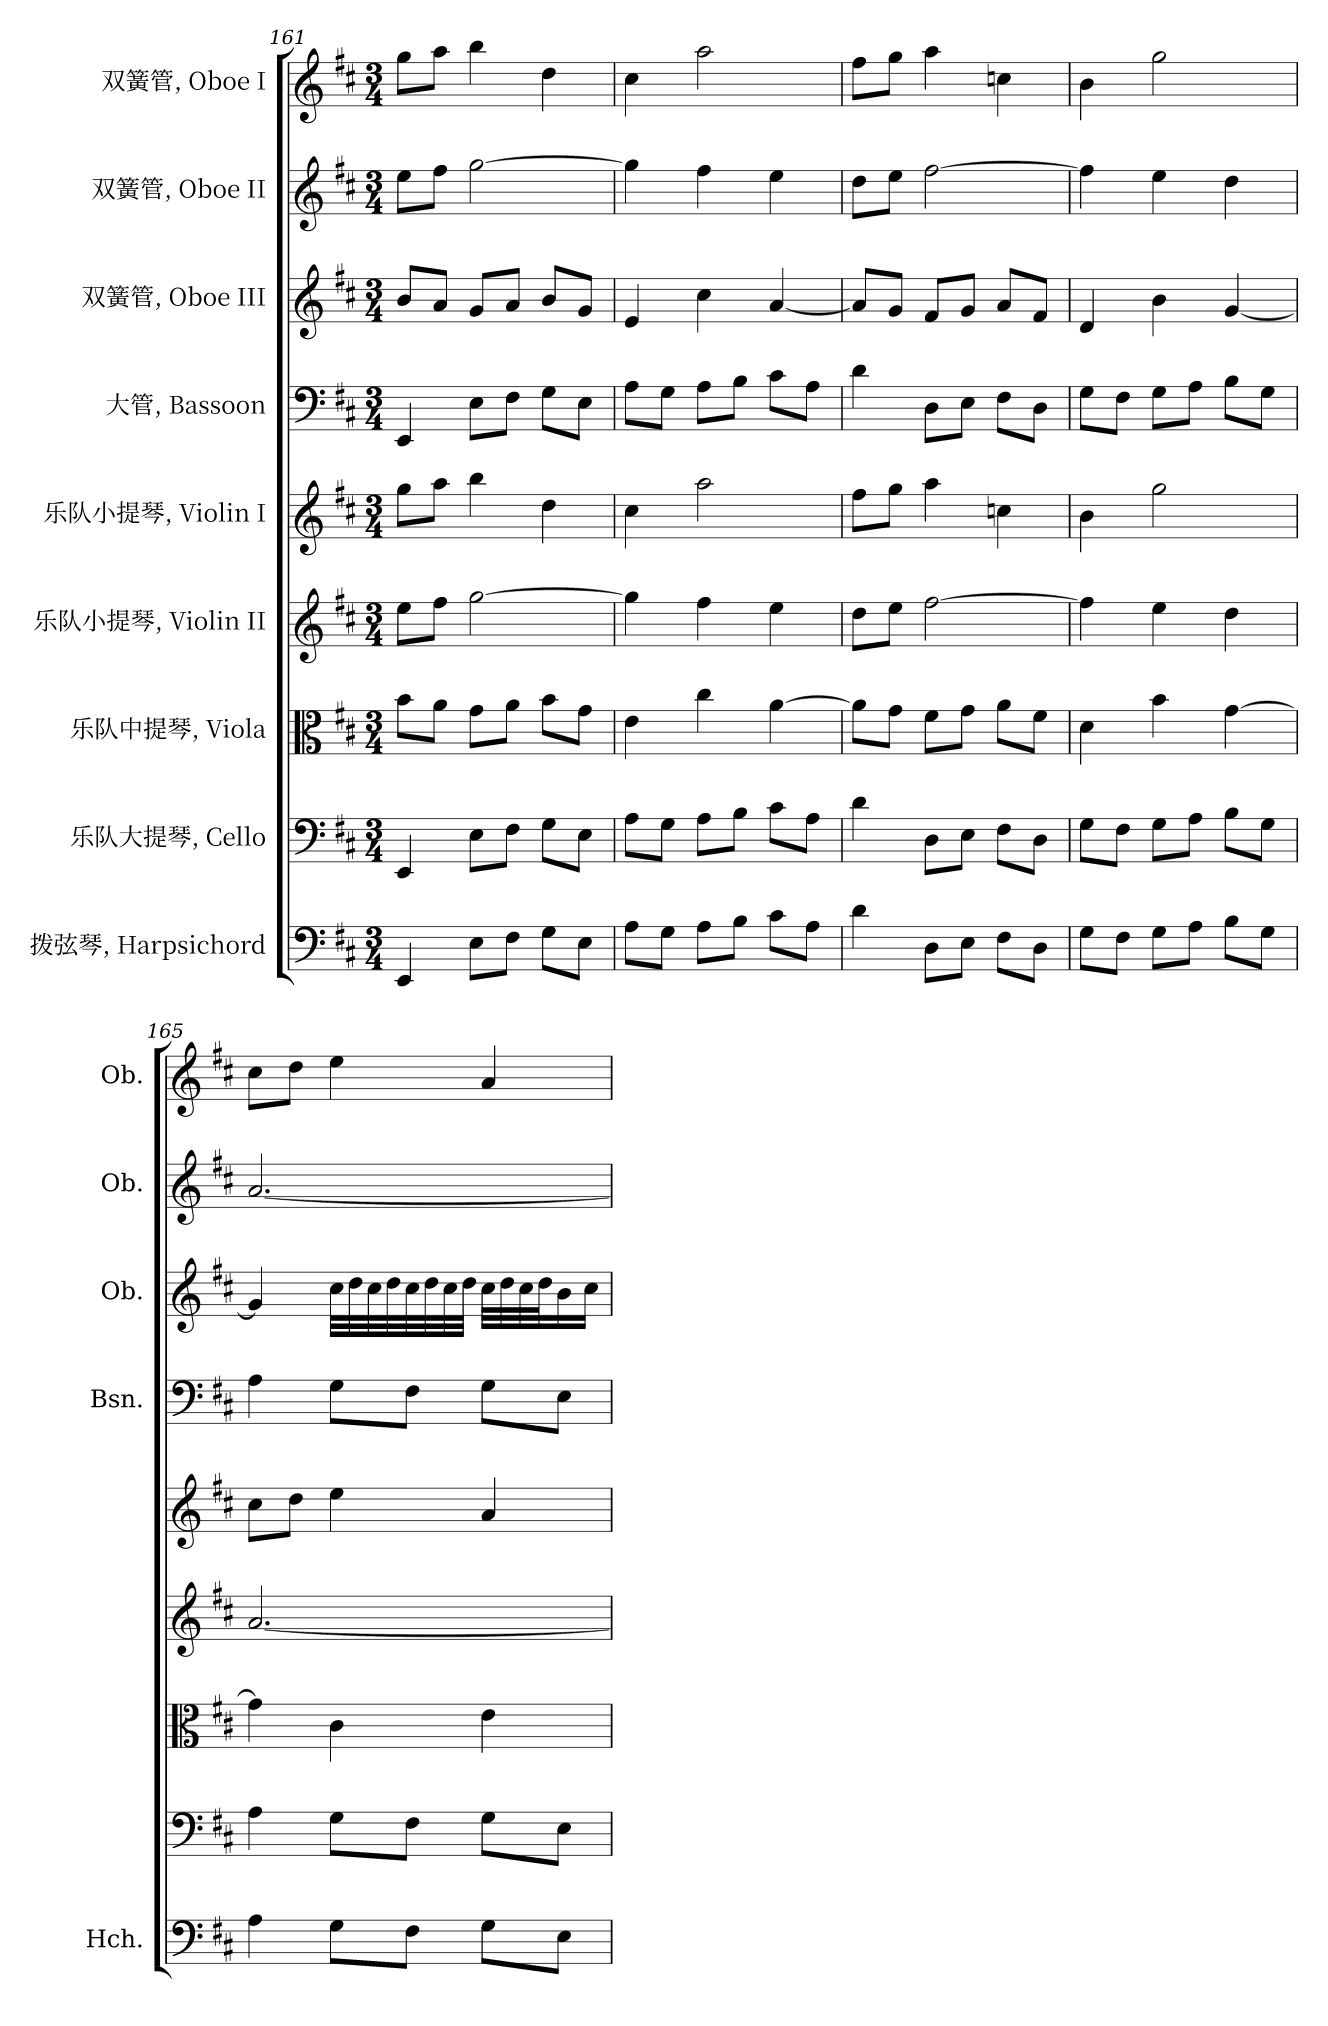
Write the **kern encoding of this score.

**kern	**kern	**kern	**kern	**kern	**kern	**kern	**kern	**kern
*part9	*part8	*part7	*part6	*part5	*part4	*part3	*part2	*part1
*staff9	*staff8	*staff7	*staff6	*staff5	*staff4	*staff3	*staff2	*staff1
*I"拨弦琴, Harpsichord	*I"乐队大提琴, Cello	*I"乐队中提琴, Viola	*I"乐队小提琴, Violin II	*I"乐队小提琴, Violin I	*I"大管, Bassoon	*I"双簧管, Oboe III	*I"双簧管, Oboe II	*I"双簧管, Oboe I
*I'Hch.	*	*	*	*	*I'Bsn.	*I'Ob.	*I'Ob.	*I'Ob.
!!LO:PB:g=z
*clefF4	*clefF4	*clefC3	*clefG2	*clefG2	*clefF4	*clefG2	*clefG2	*clefG2
*k[f#c#]	*k[f#c#]	*k[f#c#]	*k[f#c#]	*k[f#c#]	*k[f#c#]	*k[f#c#]	*k[f#c#]	*k[f#c#]
*M3/4	*M3/4	*M3/4	*M3/4	*M3/4	*M3/4	*M3/4	*M3/4	*M3/4
=161	=161	=161	=161	=161	=161	=161	=161	=161
4EE/	4EE/	8b\L	8ee\L	8gg\L	4EE/	8b/L	8ee\L	8gg\L
.	.	8a\J	8ff#\J	8aa\J	.	8a/J	8ff#\J	8aa\J
8E\L	8E\L	8g\L	[2gg\	4bb\	8E\L	8g/L	[2gg\	4bb\
8F#\J	8F#\J	8a\J	.	.	8F#\J	8a/J	.	.
8G\L	8G\L	8b\L	.	4dd\	8G\L	8b/L	.	4dd\
8E\J	8E\J	8g\J	.	.	8E\J	8g/J	.	.
=162	=162	=162	=162	=162	=162	=162	=162	=162
8A\L	8A\L	4e\	4gg\]	4cc#\	8A\L	4e/	4gg\]	4cc#\
8G\J	8G\J	.	.	.	8G\J	.	.	.
8A\L	8A\L	4cc#\	4ff#\	2aa\	8A\L	4cc#\	4ff#\	2aa\
8B\J	8B\J	.	.	.	8B\J	.	.	.
8c#\L	8c#\L	[4a\	4ee\	.	8c#\L	[4a/	4ee\	.
8A\J	8A\J	.	.	.	8A\J	.	.	.
=163	=163	=163	=163	=163	=163	=163	=163	=163
4d\	4d\	8a\L]	8dd\L	8ff#\L	4d\	8a/L]	8dd\L	8ff#\L
.	.	8g\J	8ee\J	8gg\J	.	8g/J	8ee\J	8gg\J
8D\L	8D\L	8f#\L	[2ff#\	4aa\	8D\L	8f#/L	[2ff#\	4aa\
8E\J	8E\J	8g\J	.	.	8E\J	8g/J	.	.
8F#\L	8F#\L	8a\L	.	4ccn\	8F#\L	8a/L	.	4ccn\
8D\J	8D\J	8f#\J	.	.	8D\J	8f#/J	.	.
=164	=164	=164	=164	=164	=164	=164	=164	=164
8G\L	8G\L	4d\	4ff#\]	4b\	8G\L	4d/	4ff#\]	4b\
8F#\J	8F#\J	.	.	.	8F#\J	.	.	.
8G\L	8G\L	4b\	4ee\	2gg\	8G\L	4b\	4ee\	2gg\
8A\J	8A\J	.	.	.	8A\J	.	.	.
8B\L	8B\L	[4g\	4dd\	.	8B\L	[4g/	4dd\	.
8G\J	8G\J	.	.	.	8G\J	.	.	.
=165	=165	=165	=165	=165	=165	=165	=165	=165
4A\	4A\	4g\]	[2.a/	8cc#\L	4A\	4g/]	[2.a/	8cc#\L
.	.	.	.	8dd\J	.	.	.	8dd\J
8G\L	8G\L	4c#\	.	4ee\	8G\L	32cc#\LLL	.	4ee\
.	.	.	.	.	.	32dd\	.	.
.	.	.	.	.	.	32cc#\	.	.
.	.	.	.	.	.	32dd\	.	.
8F#\J	8F#\J	.	.	.	8F#\J	32cc#\	.	.
.	.	.	.	.	.	32dd\	.	.
.	.	.	.	.	.	32cc#\	.	.
.	.	.	.	.	.	32dd\JJJ	.	.
8G\L	8G\L	4e\	.	4a/	8G\L	32cc#\LLL	.	4a/
.	.	.	.	.	.	32dd\	.	.
.	.	.	.	.	.	32cc#\	.	.
.	.	.	.	.	.	32dd\J	.	.
8E\J	8E\J	.	.	.	8E\J	16b\	.	.
.	.	.	.	.	.	16cc#\JJ	.	.
=	=	=	=	=	=	=	=	=
*-	*-	*-	*-	*-	*-	*-	*-	*-
